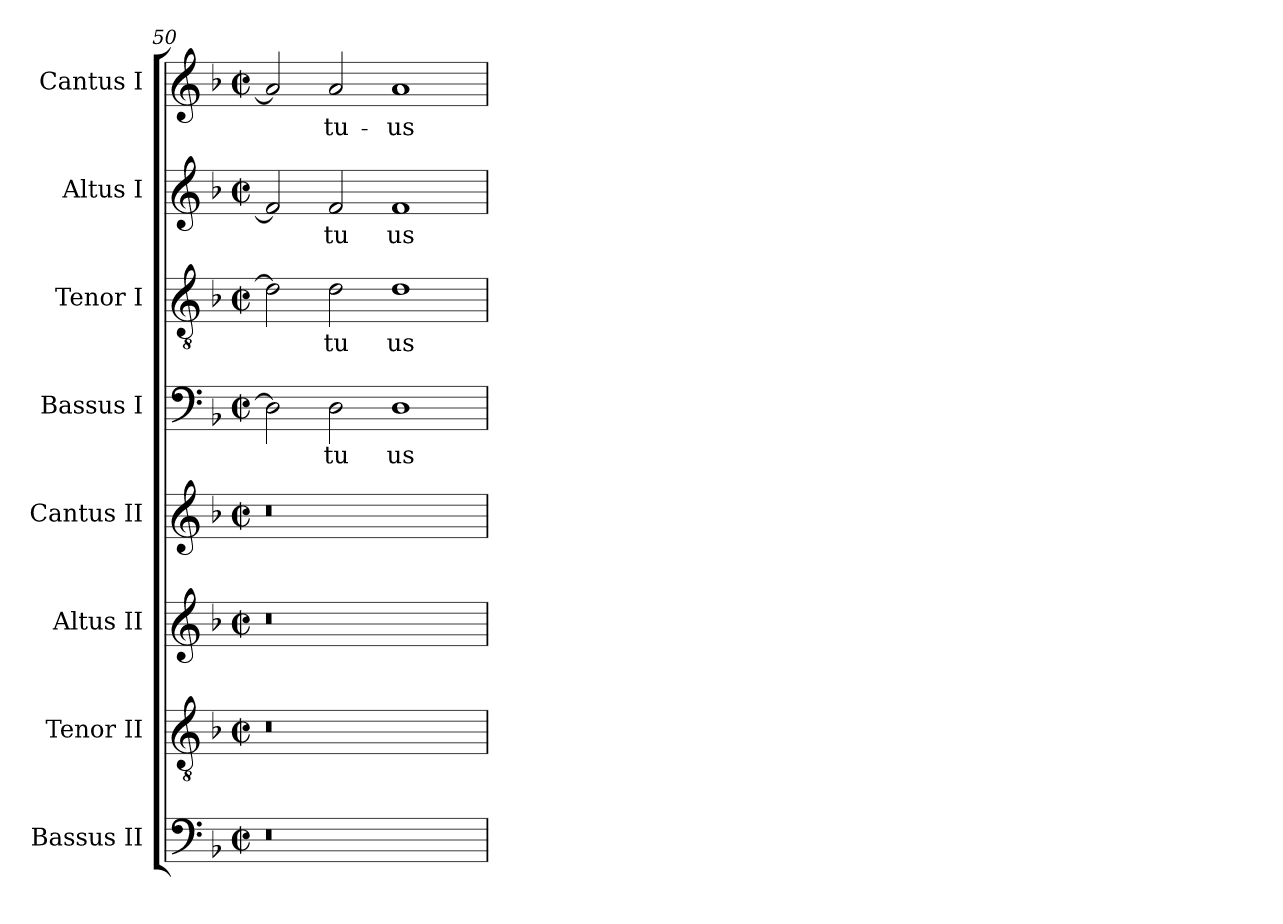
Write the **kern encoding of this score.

**kern	**kern	**kern	**kern	**kern	**text	**kern	**text	**kern	**text	**kern	**text
*part8	*part7	*part6	*part5	*part4	*part4	*part3	*part3	*part2	*part2	*part1	*part1
*staff8	*staff7	*staff6	*staff5	*staff4	*staff4	*staff3	*staff3	*staff2	*staff2	*staff1	*staff1
*I"Bassus II	*I"Tenor II	*I"Altus II	*I"Cantus II	*I"Bassus I	*	*I"Tenor I	*	*I"Altus I	*	*I"Cantus I	*
*clefF4	*clefGv2	*clefG2	*clefG2	*clefF4	*	*clefGv2	*	*clefG2	*	*clefG2	*
*k[b-]	*k[b-]	*k[b-]	*k[b-]	*k[b-]	*	*k[b-]	*	*k[b-]	*	*k[b-]	*
*F:	*F:	*F:	*F:	*F:	*	*F:	*	*F:	*	*F:	*
*M2/2	*M2/2	*M2/2	*M2/2	*M2/2	*	*M2/2	*	*M2/2	*	*M2/2	*
*met(c|)	*met(c|)	*met(c|)	*met(c|)	*met(c|)	*	*met(c|)	*	*met(c|)	*	*met(c|)	*
=50	=50	=50	=50	=50	=50	=50	=50	=50	=50	=50	=50
0r	0r	0r	0r	2D\]	.	2d\]	.	2f/]	.	2a/]	.
!	!	!	!	!	!LO:LY:b:cj	!	!LO:LY:b:cj	!	!LO:LY:b:cj	!	!LO:LY:b:cj
.	.	.	.	2D\	tu	2d\	tu	2f/	tu	2a/	-tu-
!	!	!	!	!	!LO:LY:b:cj	!	!LO:LY:b:cj	!	!LO:LY:b:cj	!	!LO:LY:b:cj
.	.	.	.	1D	us	1d	us	1f	us	1a	-us
=	=	=	=	=	=	=	=	=	=	=	=
*-	*-	*-	*-	*-	*-	*-	*-	*-	*-	*-	*-
